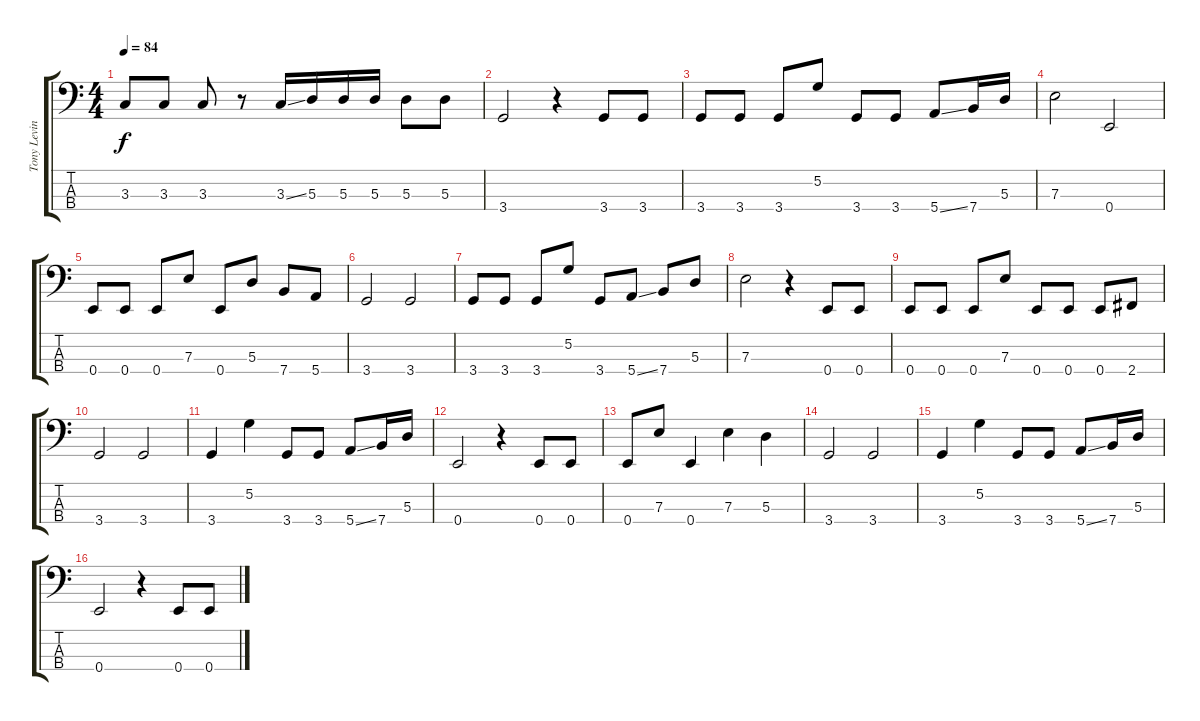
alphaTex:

\track ("Tony Levin" "Tony Levin") {instrument electricbassfinger}
\staff {score tabs}
\tuning (G2 D2 A1 E1) {hide}
\ts (4 4)
\tempo 84
\clef f4
\ks c
3.3.8{dy f} 3.3.8 3.3.8 r.8 3.3{ss}.16 5.3.16 5.3.16 5.3.16 5.3.8 5.3.8 |
3.4.2 r.4 3.4.8 3.4.8 |
3.4.8 3.4.8 3.4.8 5.2.8 3.4.8 3.4.8 5.4{ss}.8 7.4.16 5.3.16 |
7.3.2 0.4.2 |
0.4.8 0.4.8 0.4.8 7.3.8 0.4.8 5.3.8 7.4.8 5.4.8 |
3.4.2 3.4.2 |
3.4.8 3.4.8 3.4.8 5.2.8 3.4.8 5.4{ss}.8 7.4.8 5.3.8 |
7.3.2 r.4 0.4.8 0.4.8 |
0.4.8 0.4.8 0.4.8 7.3.8 0.4.8 0.4.8 0.4.8 2.4.8 |
3.4.2 3.4.2 |
3.4.4 5.2.4 3.4.8 3.4.8 5.4{ss}.8 7.4.16 5.3.16 |
0.4.2 r.4 0.4.8 0.4.8 |
0.4.8 7.3.8 0.4.4 7.3.4 5.3.4 |
3.4.2{volume 0} 3.4.2 |
3.4.4 5.2.4 3.4.8 3.4.8 5.4{ss}.8 7.4.16 5.3.16 |
0.4.2 r.4 0.4.8 0.4.8
